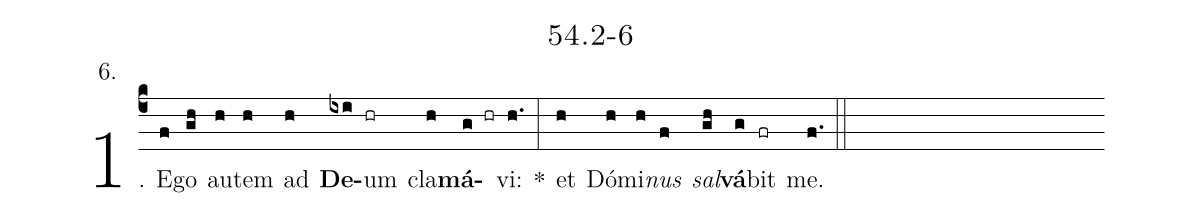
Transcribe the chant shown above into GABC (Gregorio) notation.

name: 54.2-6;
annotation: 6.;
%%
(c4)1. E(f)go(gh) au(h)tem(h) ad(h) <b>De</b>(ixi)um(hr) cla(h)<b>má</b>(g hr)vi:(h.) *(:) et(h) Dó(h)mi(h)<i>nus</i>(f) <i>sal</i>(gh)<b>vá</b>(g)bit(fr) me.(f.) (::)


%E(h) u(h) o(f) u(gh) a(g) e.(f.) (::)
